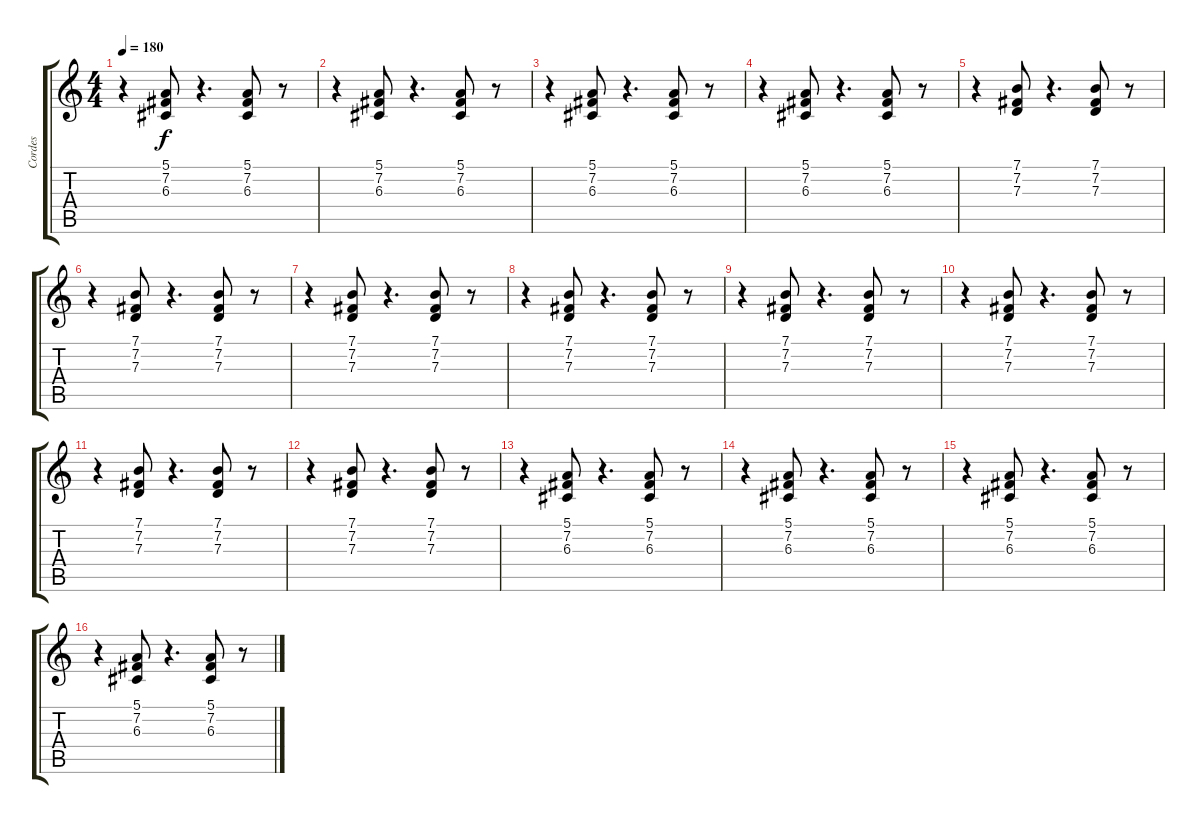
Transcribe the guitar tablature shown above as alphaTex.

\track ("Cordes" "Cordes") {instrument pizzicatostrings}
\staff {score tabs}
\tuning (E4 B3 G3 D3 A2 E2) {hide}
\ts (4 4)
\tempo 180
\clef g2
\ks c
r.4{dy f} (5.1 7.2 6.3).8 r.4{d} (5.1 7.2 6.3).8 r.8 |
r.4 (5.1 7.2 6.3).8 r.4{d} (5.1 7.2 6.3).8 r.8 |
r.4 (5.1 7.2 6.3).8 r.4{d} (5.1 7.2 6.3).8 r.8 |
r.4 (5.1 7.2 6.3).8 r.4{d} (5.1 7.2 6.3).8 r.8 |
r.4 (7.1 7.2 7.3).8 r.4{d} (7.1 7.2 7.3).8 r.8 |
r.4 (7.1 7.2 7.3).8 r.4{d} (7.1 7.2 7.3).8 r.8 |
r.4 (7.1 7.2 7.3).8 r.4{d} (7.1 7.2 7.3).8 r.8 |
r.4 (7.1 7.2 7.3).8 r.4{d} (7.1 7.2 7.3).8 r.8 |
r.4 (7.1 7.2 7.3).8 r.4{d} (7.1 7.2 7.3).8 r.8 |
r.4 (7.1 7.2 7.3).8 r.4{d} (7.1 7.2 7.3).8 r.8 |
r.4 (7.1 7.2 7.3).8 r.4{d} (7.1 7.2 7.3).8 r.8 |
r.4 (7.1 7.2 7.3).8 r.4{d} (7.1 7.2 7.3).8 r.8 |
r.4 (5.1 7.2 6.3).8 r.4{d} (5.1 7.2 6.3).8 r.8 |
r.4 (5.1 7.2 6.3).8 r.4{d} (5.1 7.2 6.3).8 r.8 |
r.4 (5.1 7.2 6.3).8 r.4{d} (5.1 7.2 6.3).8 r.8 |
r.4 (5.1 7.2 6.3).8 r.4{d} (5.1 7.2 6.3).8 r.8
